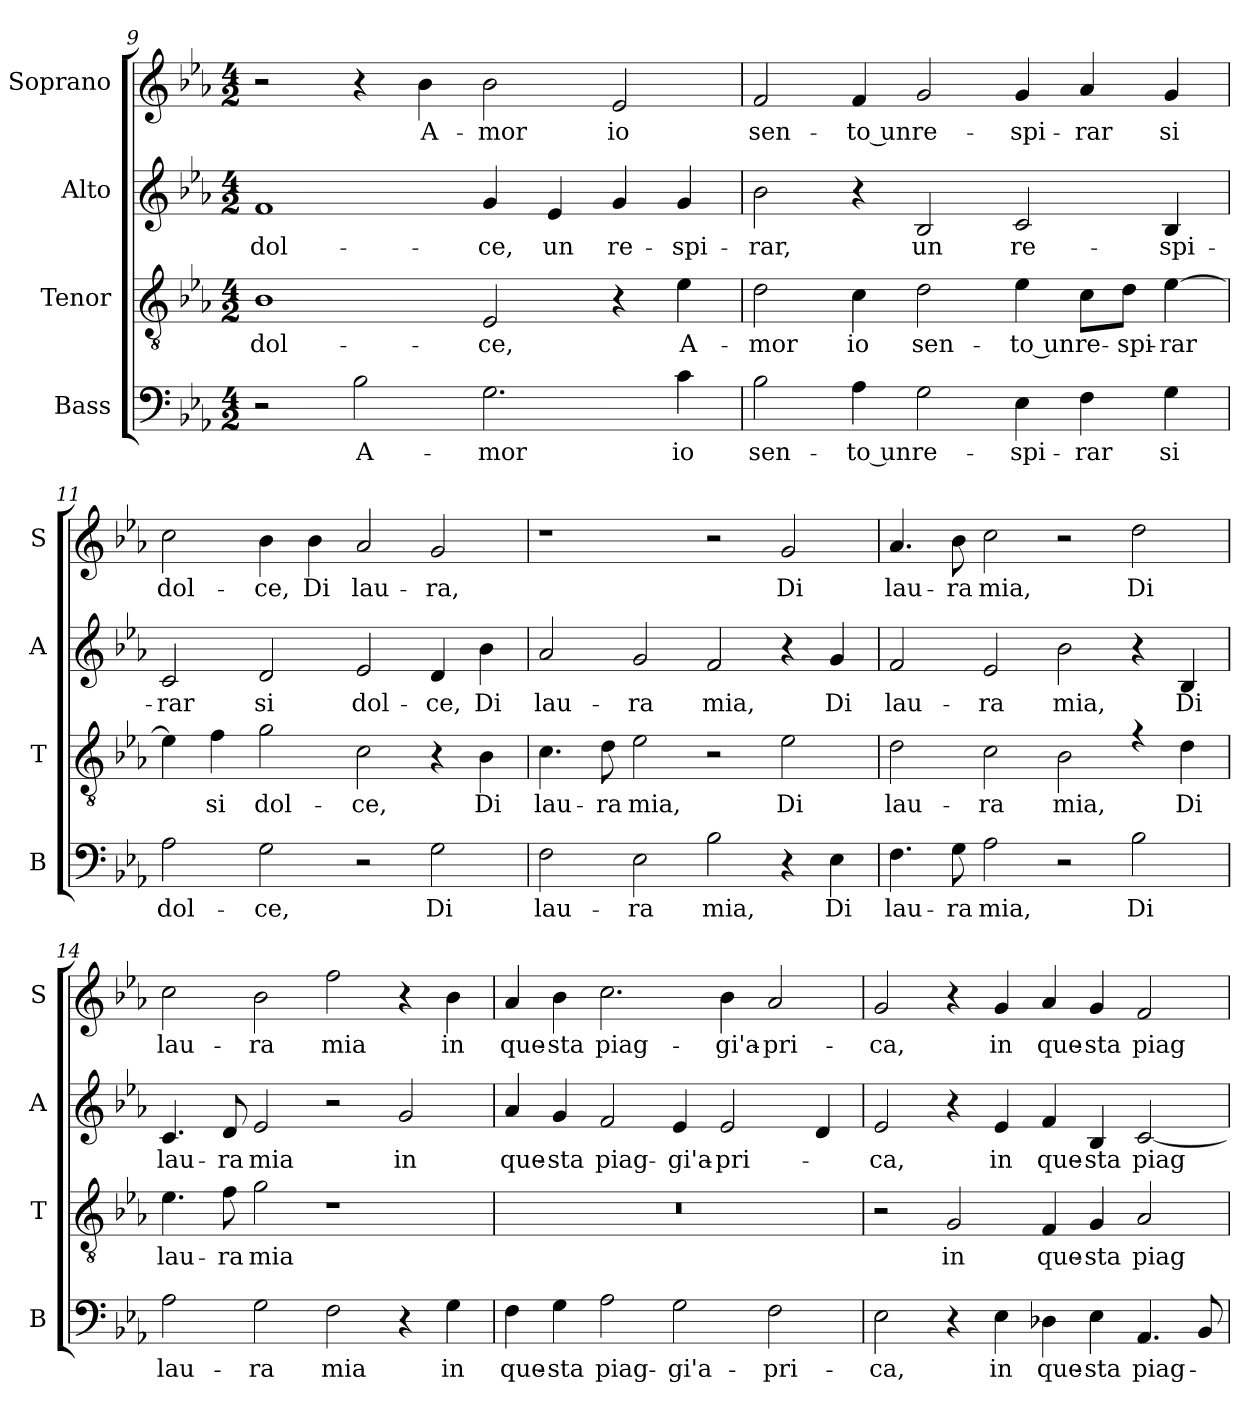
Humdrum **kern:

**kern	**text	**kern	**text	**kern	**text	**kern	**text
*part4	*part4	*part3	*part3	*part2	*part2	*part1	*part1
*staff4	*staff4	*staff3	*staff3	*staff2	*staff2	*staff1	*staff1
*I"Bass	*	*I"Tenor	*	*I"Alto	*	*I"Soprano	*
*I'B	*	*I'T	*	*I'A	*	*I'S	*
*clefF4	*	*clefGv2	*	*clefG2	*	*clefG2	*
*k[b-e-a-]	*	*k[b-e-a-]	*	*k[b-e-a-]	*	*k[b-e-a-]	*
*E-:	*	*E-:	*	*E-:	*	*E-:	*
*M4/2	*	*M4/2	*	*M4/2	*	*M4/2	*
=9	=9	=9	=9	=9	=9	=9	=9
!	!	!	!LO:LY:b	!	!LO:LY:b	!	!
2r	.	1B-	dol-	1f	dol-	2r	.
!	!LO:LY:b	!	!	!	!	!	!
2B-\	A-	.	.	.	.	4r	.
!	!	!	!	!	!	!	!LO:LY:b
.	.	.	.	.	.	4b-\	A-
!	!LO:LY:b	!	!LO:LY:b	!	!LO:LY:b	!	!LO:LY:b
2.G\	-mor	2E-/	-ce,	4g/	-ce,	2b-\	-mor
!	!	!	!	!	!LO:LY:b	!	!
.	.	.	.	4e-/	un	.	.
!	!	!	!	!	!LO:LY:b	!	!LO:LY:b
.	.	4r	.	4g/	re-	2e-/	io
!	!LO:LY:b	!	!LO:LY:b	!	!LO:LY:b	!	!
4c\	io	4e-\	A-	4g/	-spi-	.	.
=10	=10	=10	=10	=10	=10	=10	=10
!	!LO:LY:b	!	!LO:LY:b	!	!LO:LY:b	!	!LO:LY:b
2B-\	sen-	2d\	-mor	2b-\	-rar,	2f/	sen-
!	!LO:LY:b	!	!LO:LY:b	!	!	!	!LO:LY:b
4A-\	-to un	4c\	io	4r	.	4f/	-to un
!	!LO:LY:b	!	!LO:LY:b	!	!LO:LY:b	!	!LO:LY:b
2G\	re-	2d\	sen-	2B-/	un	2g/	re-
!	!LO:LY:b	!	!LO:LY:b	!	!LO:LY:b	!	!LO:LY:b
4E-\	-spi-	4e-\	-to un	2c/	re-	4g/	-spi-
!	!LO:LY:b	!	!LO:LY:b	!	!	!	!LO:LY:b
4F\	-rar	8c\L	re-	.	.	4a-/	-rar
!	!	!	!LO:LY:b	!	!	!	!
.	.	8d\J	-spi-	.	.	.	.
!	!LO:LY:b	!	!LO:LY:b	!	!LO:LY:b	!	!LO:LY:b
4G\	si	[4e-\	-rar	4B-/	-spi-	4g/	si
!!LO:PB:g=z
=11	=11	=11	=11	=11	=11	=11	=11
!	!LO:LY:b	!	!	!	!LO:LY:b	!	!LO:LY:b
2A-\	dol-	4e-\]	.	2c/	-rar	2cc\	dol-
!	!	!	!LO:LY:b	!	!	!	!
.	.	4f\	si	.	.	.	.
!	!LO:LY:b	!	!LO:LY:b	!	!LO:LY:b	!	!LO:LY:b
2G\	-ce,	2g\	dol-	2d/	si	4b-\	-ce,
!	!	!	!	!	!	!	!LO:LY:b
.	.	.	.	.	.	4b-\	Di
!	!	!	!LO:LY:b	!	!LO:LY:b	!	!LO:LY:b
2r	.	2c\	-ce,	2e-/	dol-	2a-/	lau-
!	!LO:LY:b	!	!	!	!LO:LY:b	!	!LO:LY:b
2G\	Di	4r	.	4d/	-ce,	2g/	-ra,
!	!	!	!LO:LY:b	!	!LO:LY:b	!	!
.	.	4B-\	Di	4b-\	Di	.	.
=12	=12	=12	=12	=12	=12	=12	=12
!	!LO:LY:b	!	!LO:LY:b	!	!LO:LY:b	!	!
2F\	lau-	4.c\	lau-	2a-/	lau-	1r	.
!	!	!	!LO:LY:b	!	!	!	!
.	.	8d\	-ra	.	.	.	.
!	!LO:LY:b	!	!LO:LY:b	!	!LO:LY:b	!	!
2E-\	-ra	2e-\	mia,	2g/	-ra	.	.
!	!LO:LY:b	!	!	!	!LO:LY:b	!	!
2B-\	mia,	2r	.	2f/	mia,	2r	.
!	!	!	!LO:LY:b	!	!	!	!LO:LY:b
4r	.	2e-\	Di	4r	.	2g/	Di
!	!LO:LY:b	!	!	!	!LO:LY:b	!	!
4E-\	Di	.	.	4g/	Di	.	.
=13	=13	=13	=13	=13	=13	=13	=13
!	!LO:LY:b	!	!LO:LY:b	!	!LO:LY:b	!	!LO:LY:b
4.F\	lau-	2d\	lau-	2f/	lau-	4.a-/	lau-
!	!LO:LY:b	!	!	!	!	!	!LO:LY:b
8G\	-ra	.	.	.	.	8b-\	-ra
!	!LO:LY:b	!	!LO:LY:b	!	!LO:LY:b	!	!LO:LY:b
2A-\	mia,	2c\	-ra	2e-/	-ra	2cc\	mia,
!	!	!	!LO:LY:b	!	!LO:LY:b	!	!
2r	.	2B-\	mia,	2b-\	mia,	2r	.
!	!LO:LY:b	!	!	!	!	!	!LO:LY:b
2B-\	Di	4re	.	4r	.	2dd\	Di
!	!	!	!LO:LY:b	!	!LO:LY:b	!	!
.	.	4d\	Di	4B-/	Di	.	.
!!LO:LB:g=z
=14	=14	=14	=14	=14	=14	=14	=14
!	!LO:LY:b	!	!LO:LY:b	!	!LO:LY:b	!	!LO:LY:b
2A-\	lau-	4.e-\	lau-	4.c/	lau-	2cc\	lau-
!	!	!	!LO:LY:b	!	!LO:LY:b	!	!
.	.	8f\	-ra	8d/	-ra	.	.
!	!LO:LY:b	!	!LO:LY:b	!	!LO:LY:b	!	!LO:LY:b
2G\	-ra	2g\	mia	2e-/	mia	2b-\	-ra
!	!LO:LY:b	!	!	!	!	!	!LO:LY:b
2F\	mia	1r	.	2r	.	2ff\	mia
!	!	!	!	!	!LO:LY:b	!	!
4r	.	.	.	2g/	in	4r	.
!	!LO:LY:b	!	!	!	!	!	!LO:LY:b
4G\	in	.	.	.	.	4b-\	in
=15	=15	=15	=15	=15	=15	=15	=15
!	!LO:LY:b	!	!	!	!LO:LY:b	!	!LO:LY:b
4F\	que-	0r	.	4a-/	que-	4a-/	que-
!	!LO:LY:b	!	!	!	!LO:LY:b	!	!LO:LY:b
4G\	-sta	.	.	4g/	-sta	4b-\	-sta
!	!LO:LY:b	!	!	!	!LO:LY:b	!	!LO:LY:b
2A-\	piag-	.	.	2f/	piag-	2.cc\	piag-
!	!LO:LY:b	!	!	!	!LO:LY:b	!	!
2G\	-gi'a-	.	.	4e-/	-gi'a-	.	.
!	!	!	!	!	!LO:LY:b	!	!LO:LY:b
.	.	.	.	2e-/	-pri-	4b-\	-gi'a-
!	!LO:LY:b	!	!	!	!	!	!LO:LY:b
2F\	-pri-	.	.	.	.	2a-/	-pri-
.	.	.	.	4d/	.	.	.
=16	=16	=16	=16	=16	=16	=16	=16
!	!LO:LY:b	!	!	!	!LO:LY:b	!	!LO:LY:b
2E-\	-ca,	2r	.	2e-/	-ca,	2g/	-ca,
!	!	!	!LO:LY:b	!	!	!	!
4r	.	2G/	in	4r	.	4r	.
!	!LO:LY:b	!	!	!	!LO:LY:b	!	!LO:LY:b
4E-\	in	.	.	4e-/	in	4g/	in
!	!LO:LY:b	!	!LO:LY:b	!	!LO:LY:b	!	!LO:LY:b
4D-X\	que-	4F/	que-	4f/	que-	4a-/	que-
!	!LO:LY:b	!	!LO:LY:b	!	!LO:LY:b	!	!LO:LY:b
4E-\	-sta	4G/	-sta	4B-/	-sta	4g/	-sta
!	!LO:LY:b	!	!LO:LY:b	!	!LO:LY:b	!	!LO:LY:b
4.AA-/	piag-	2A-/	piag-	[2c/	piag-	2f/	piag-
8BB-/	.	.	.	.	.	.	.
=	=	=	=	=	=	=	=
*-	*-	*-	*-	*-	*-	*-	*-
